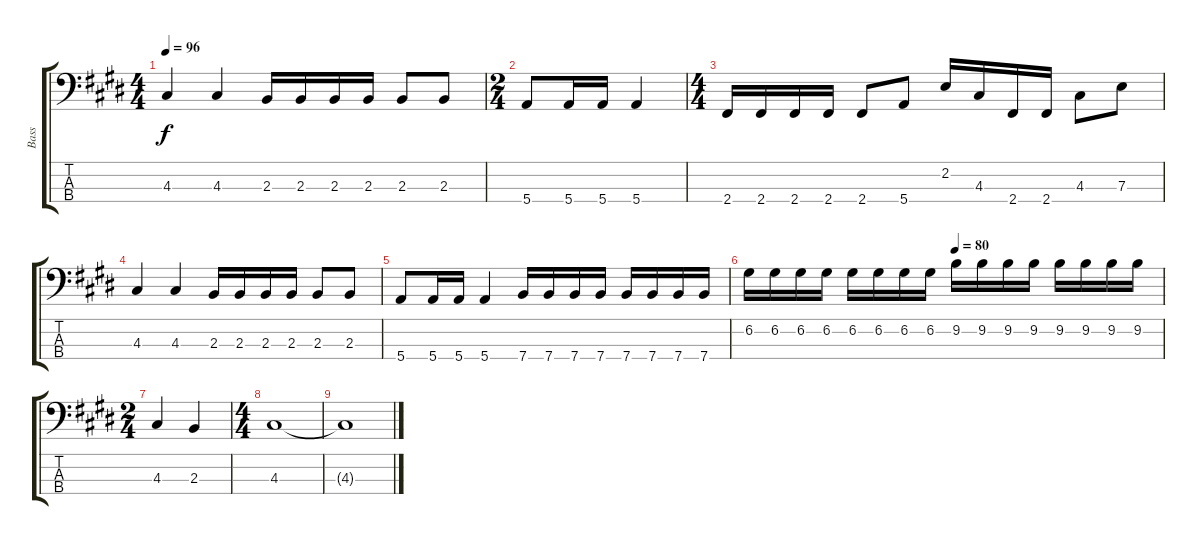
\track ("Bass" "Bass") {instrument electricbassfinger}
\staff {score tabs}
\tuning (G2 D2 A1 E1) {hide}
\ts (4 4)
\tempo 96
\clef f4
\ks e
4.3.4{dy f} 4.3.4 2.3.16 2.3.16 2.3.16 2.3.16 2.3.8 2.3.8 |
\ts (2 4)
5.4.8 5.4.16 5.4.16 5.4.4 |
\ts (4 4)
2.4.16 2.4.16 2.4.16 2.4.16 2.4.8 5.4.8 2.2.16 4.3.16 2.4.16 2.4.16 4.3.8 7.3.8 |
4.3.4 4.3.4 2.3.16 2.3.16 2.3.16 2.3.16 2.3.8 2.3.8 |
5.4.8 5.4.16 5.4.16 5.4.4 7.4.16 7.4.16 7.4.16 7.4.16 7.4.16 7.4.16 7.4.16 7.4.16 |
\tempo (80 0.5)
6.2.16 6.2.16 6.2.16 6.2.16 6.2.16 6.2.16 6.2.16 6.2.16 9.2.16 9.2.16 9.2.16 9.2.16 9.2.16 9.2.16 9.2.16 9.2.16 |
\ts (2 4)
4.3.4 2.3.4 |
\ts (4 4)
4.3.1 |
4.3{t}.1
